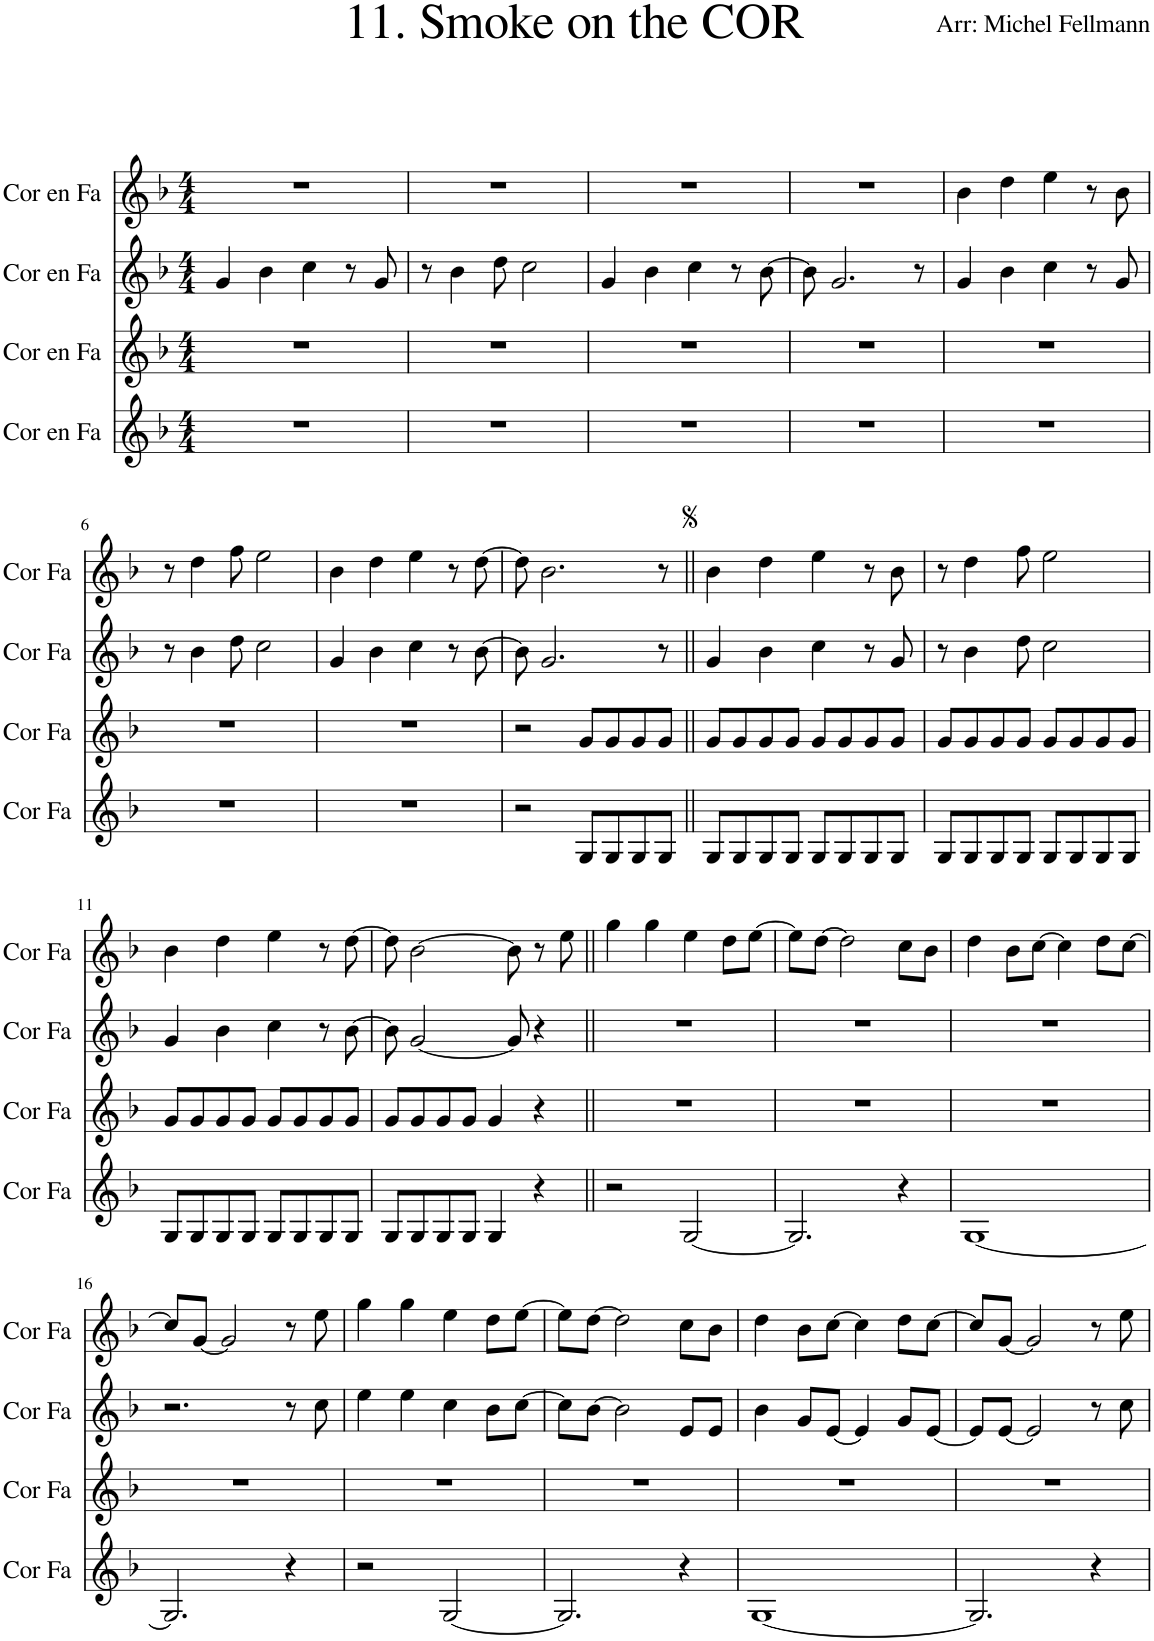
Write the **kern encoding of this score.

**kern	**kern	**kern	**kern
*part4	*part3	*part2	*part1
*staff4	*staff3	*staff2	*staff1
*I"Cor en Fa	*I"Cor en Fa	*I"Cor en Fa	*I"Cor en Fa
*I'Cor Fa	*I'Cor Fa	*I'Cor Fa	*I'Cor Fa
*clefG2	*clefG2	*clefG2	*clefG2
*Trd4c7	*Trd4c7	*Trd4c7	*Trd4c7
*k[b-]	*k[b-]	*k[b-]	*k[b-]
*M4/4	*M4/4	*M4/4	*M4/4
=1	=1	=1	=1
1r	1r	4g/	1r
.	.	4b-\	.
.	.	4cc\	.
.	.	8r	.
.	.	8g/	.
=2	=2	=2	=2
1r	1r	8r	1r
.	.	4b-\	.
.	.	8dd\	.
.	.	2cc\	.
=3	=3	=3	=3
1r	1r	4g/	1r
.	.	4b-\	.
.	.	4cc\	.
.	.	8r	.
.	.	[8b-\	.
=4	=4	=4	=4
1r	1r	8b-\]	1r
.	.	2.g/	.
.	.	8r	.
=5	=5	=5	=5
1r	1r	4g/	4b-\
.	.	4b-\	4dd\
.	.	4cc\	4ee\
.	.	8r	8r
.	.	8g/	8b-\
!!LO:LB:g=z
=6	=6	=6	=6
1r	1r	8r	8r
.	.	4b-\	4dd\
.	.	8dd\	8ff\
.	.	2cc\	2ee\
=7	=7	=7	=7
1r	1r	4g/	4b-\
.	.	4b-\	4dd\
.	.	4cc\	4ee\
.	.	8r	8r
.	.	[8b-\	[8dd\
=8	=8	=8	=8
2r	2r	8b-\]	8dd\]
.	.	2.g/	2.b-\
8G/L	8g/L	.	.
8G/	8g/	.	.
8G/	8g/	.	.
8G/J	8g/J	8r	8r
=9||	=9||	=9||	=9||
8G/L	8g/L	4g/	4b-\
8G/	8g/	.	.
8G/	8g/	4b-\	4dd\
8G/J	8g/J	.	.
8G/L	8g/L	4cc\	4ee\
8G/	8g/	.	.
8G/	8g/	8r	8r
8G/J	8g/J	8g/	8b-\
=10	=10	=10	=10
8G/L	8g/L	8r	8r
8G/	8g/	4b-\	4dd\
8G/	8g/	.	.
8G/J	8g/J	8dd\	8ff\
8G/L	8g/L	2cc\	2ee\
8G/	8g/	.	.
8G/	8g/	.	.
8G/J	8g/J	.	.
!!LO:LB:g=z
=11	=11	=11	=11
8G/L	8g/L	4g/	4b-\
8G/	8g/	.	.
8G/	8g/	4b-\	4dd\
8G/J	8g/J	.	.
8G/L	8g/L	4cc\	4ee\
8G/	8g/	.	.
8G/	8g/	8r	8r
8G/J	8g/J	[8b-\	[8dd\
=12	=12	=12	=12
8G/L	8g/L	8b-\]	8dd\]
8G/	8g/	[2g/	[2b-\
8G/	8g/	.	.
8G/J	8g/J	.	.
4G/	4g/	.	.
.	.	8g/]	8b-\]
4r	4r	4r	8r
.	.	.	8ee\
=13||	=13||	=13||	=13||
2r	1r	1r	4gg\
.	.	.	4gg\
[2G/	.	.	4ee\
.	.	.	8dd\L
.	.	.	[8ee\J
=14	=14	=14	=14
2.G/]	1r	1r	8ee\L]
.	.	.	[8dd\J
.	.	.	2dd\]
4r	.	.	8cc\L
.	.	.	8b-\J
=15	=15	=15	=15
[1G	1r	1r	4dd\
.	.	.	8b-\L
.	.	.	[8cc\J
.	.	.	4cc\]
.	.	.	8dd\L
.	.	.	[8cc\J
!!LO:LB:g=z
=16	=16	=16	=16
2.G/]	1r	2.r	8cc/L]
.	.	.	[8g/J
.	.	.	2g/]
4r	.	8r	8r
.	.	8cc\	8ee\
=17	=17	=17	=17
2r	1r	4ee\	4gg\
.	.	4ee\	4gg\
[2G/	.	4cc\	4ee\
.	.	8b-\L	8dd\L
.	.	[8cc\J	[8ee\J
=18	=18	=18	=18
2.G/]	1r	8cc\L]	8ee\L]
.	.	[8b-\J	[8dd\J
.	.	2b-\]	2dd\]
4r	.	8e/L	8cc\L
.	.	8e/J	8b-\J
=19	=19	=19	=19
[1G	1r	4b-\	4dd\
.	.	8g/L	8b-\L
.	.	[8e/J	[8cc\J
.	.	4e/]	4cc\]
.	.	8g/L	8dd\L
.	.	[8e/J	[8cc\J
=20	=20	=20	=20
2.G/]	1r	8e/L]	8cc/L]
.	.	[8e/J	[8g/J
.	.	2e/]	2g/]
4r	.	8r	8r
.	.	8cc\	8ee\
=	=	=	=
*-	*-	*-	*-
